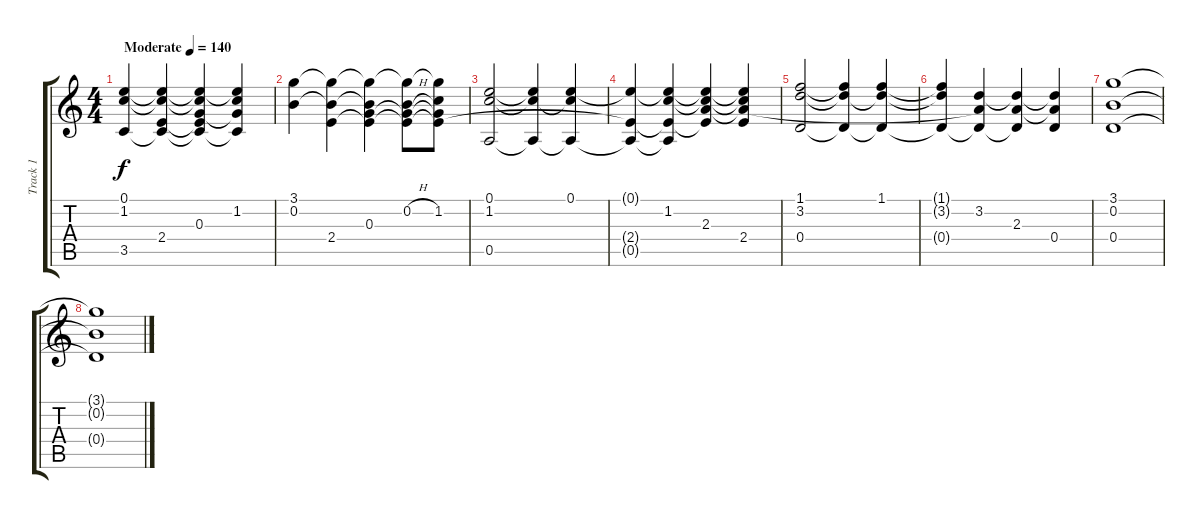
\track ("Track 1" "Track 1") {instrument acousticguitarsteel}
\staff {score tabs}
\tuning (E4 B3 G3 D3 A2 E2) {hide}
\ts (4 4)
\tempo (140 "Moderate")
\clef g2
\ks c
(0.1 1.2 3.5).4{dy f instrument acousticguitarsteel} (0.1{t} 1.2{t} 2.4 3.5{t}).4 (0.1{t} 1.2{t} 0.3 2.4{t} 3.5{t}).4 (0.1{t} 1.2 0.3{t} 3.5{t}).4 |
(3.1 0.2).4 (3.1{t} 0.2{t} 2.4).4 (3.1{t} 0.2{t} 0.3 2.4{t}).4 (3.1{t} 0.2{h} 0.3{t} 2.4{t}).8 (3.1{t} 1.2 0.3{t} 2.4{t}).8 |
(0.1 1.2 0.5).2 (0.1{t} 1.2{t} 0.5{t}).4 (0.1 1.2{t} 0.5{t}).4 |
(0.1{t} 2.4{t} 0.5{t}).4 (0.1{t} 1.2 2.4{t} 0.5{t}).4 (0.1{t} 1.2{t} 2.3 2.4{t}).4 (0.1{t} 1.2{t} 2.3{t} 2.4).4 |
(1.1 3.2 0.4).2 (1.1{t} 3.2{t} 0.4{t}).4 (1.1 3.2{t} 0.4{t}).4 |
(1.1{t} 3.2{t} 0.4{t}).4 (3.2 2.3{t} 0.4{t}).4 (3.2{t} 2.3 0.4{t}).4 (3.2{t} 2.3{t} 0.4).4 |
(3.1 0.2 0.4).1 |
(3.1{t} 0.2{t} 0.4{t}).1
